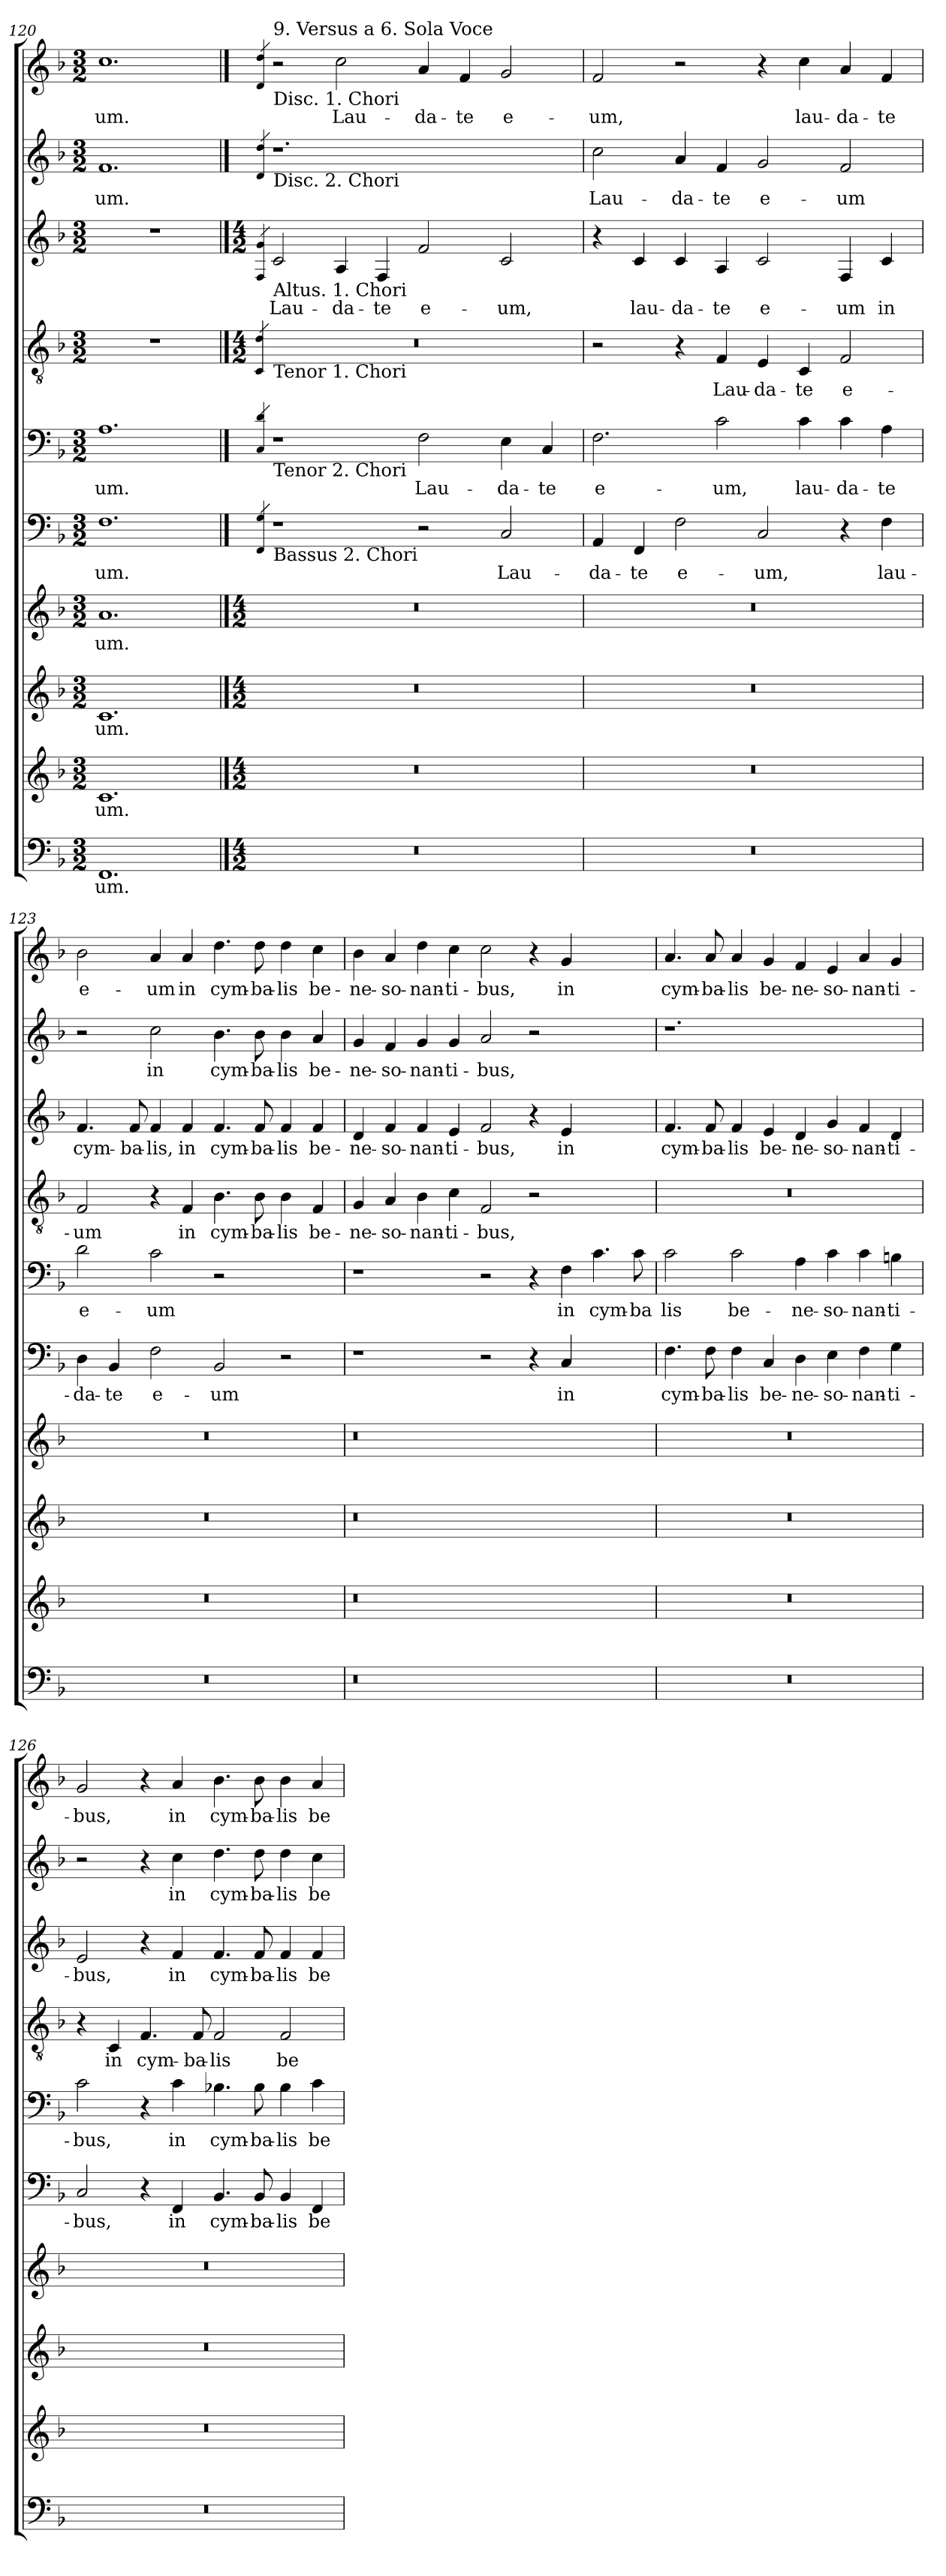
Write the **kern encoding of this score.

**kern	**text	**kern	**text	**kern	**text	**kern	**text	**kern	**text	**kern	**text	**kern	**text	**kern	**text	**kern	**text	**kern	**text
*part10	*part10	*part9	*part9	*part8	*part8	*part7	*part7	*part6	*part6	*part5	*part5	*part4	*part4	*part3	*part3	*part2	*part2	*part1	*part1
*staff10	*staff10	*staff9	*staff9	*staff8	*staff8	*staff7	*staff7	*staff6	*staff6	*staff5	*staff5	*staff4	*staff4	*staff3	*staff3	*staff2	*staff2	*staff1	*staff1
*clefF4	*	*clefG2	*	*clefG2	*	*clefG2	*	*clefF4	*	*clefF4	*	*clefGv2	*	*clefG2	*	*clefG2	*	*clefG2	*
*k[b-]	*	*k[b-]	*	*k[b-]	*	*k[b-]	*	*k[b-]	*	*k[b-]	*	*k[b-]	*	*k[b-]	*	*k[b-]	*	*k[b-]	*
*F:	*	*F:	*	*F:	*	*F:	*	*F:	*	*F:	*	*F:	*	*F:	*	*F:	*	*F:	*
*M3/2	*	*M3/2	*	*M3/2	*	*M3/2	*	*M3/2	*	*M3/2	*	*M3/2	*	*M3/2	*	*M3/2	*	*M3/2	*
=120	=120	=120	=120	=120	=120	=120	=120	=120	=120	=120	=120	=120	=120	=120	=120	=120	=120	=120	=120
!	!LO:LY:b	!	!LO:LY:b	!	!LO:LY:b	!	!LO:LY:b	!	!LO:LY:b	!	!LO:LY:b	!	!	!	!	!	!LO:LY:b	!	!LO:LY:b
1.FF	-um.	1.c	-um.	1.c	-um.	1.a	-um.	1.F	-um.	1.A	-um.	1.r	.	1.r	.	1.f	-um.	1.cc	-um.
!!LO:PB:g=z
==121	==121	==121	==121	==121	==121	==121	==121	==121	==121	==121	==121	==121	==121	==121	==121	==121	==121	==121	==121
*M4/2	*	*M4/2	*	*M4/2	*	*M4/2	*	*	*	*	*	*M4/2	*	*M4/2	*	*	*	*	*
!	!	!	!	!	!	!	!	!	!	!	!	!	!	!	!	!	!	!LO:N:n=1:head=solid	!
!	!	!	!	!	!	!	!	!	!	!	!	!	!	!	!	!LO:N:n=1:head=solid	!	!LO:N:n=2:head=solid	!
!	!	!	!	!	!	!	!	!	!	!	!	!	!	!LO:N:n=1:head=solid	!	!LO:N:n=2:head=solid	!	!	!
!	!	!	!	!	!	!	!	!	!	!	!	!LO:N:n=1:head=solid	!	!LO:N:n=2:head=solid	!	!	!	!	!
!	!	!	!	!	!	!	!	!	!	!LO:N:n=1:head=solid	!	!LO:N:n=2:head=solid	!	!	!	!	!	!	!
!	!	!	!	!	!	!	!	!LO:N:n=1:head=solid	!	!LO:N:n=2:head=solid	!	!	!	!	!	!	!	!	!
!	!	!	!	!	!	!	!	!LO:N:n=2:head=solid	!	!	!	!	!	!	!	!	!	!	!
.	.	.	.	.	.	.	.	4qFF/ 4qG/	.	4qC/ 4qd/	.	4qC/ 4qd/	.	4qF/ 4qg/	.	4qd/ 4qdd/	.	4qd/ 4qdd/	.
!	!	!	!	!	!	!	!	!	!	!	!	!	!	!	!	!	!	!LO:TX:b:t=Disc. 1. Chori	!
!	!	!	!	!	!	!	!	!	!	!	!	!	!	!	!	!	!	!LO:TX:a:t=9. Versus a 6. Sola Voce	!
!	!	!	!	!	!	!	!	!	!	!	!	!	!	!	!	!LO:TX:b:t=Disc. 2. Chori	!	!	!
!	!	!	!	!	!	!	!	!	!	!	!	!	!	!LO:TX:b:t=Altus. 1. Chori	!	!	!	!	!
!	!	!	!	!	!	!	!	!	!	!	!	!LO:TX:b:t=Tenor 1. Chori	!	!	!	!	!	!	!
!	!	!	!	!	!	!	!	!	!	!LO:TX:b:t=Tenor 2. Chori	!	!	!	!	!	!	!	!	!
!	!	!	!	!	!	!	!	!LO:TX:b:t=Bassus 2. Chori	!	!	!	!	!	!	!	!	!	!	!
!	!	!	!	!	!	!	!	!	!	!	!	!	!	!	!LO:LY:b	!	!	!	!
0r	.	0r	.	0r	.	0r	.	1r	.	1r	.	0r	.	2c/	Lau-	1.r	.	2r	.
!	!	!	!	!	!	!	!	!	!	!	!	!	!	!	!LO:LY:b	!	!	!	!LO:LY:b
.	.	.	.	.	.	.	.	.	.	.	.	.	.	4A/	-da-	.	.	2cc\	Lau-
!	!	!	!	!	!	!	!	!	!	!	!	!	!	!	!LO:LY:b	!	!	!	!
.	.	.	.	.	.	.	.	.	.	.	.	.	.	4F/	-te	.	.	.	.
!	!	!	!	!	!	!	!	!	!	!	!LO:LY:b	!	!	!	!LO:LY:b	!	!	!	!LO:LY:b
.	.	.	.	.	.	.	.	2r	.	2F\	Lau-	.	.	2f/	e-	.	.	4a/	-da-
!	!	!	!	!	!	!	!	!	!	!	!	!	!	!	!	!	!	!	!LO:LY:b
.	.	.	.	.	.	.	.	.	.	.	.	.	.	.	.	.	.	4f/	-te
!	!	!	!	!	!	!	!	!	!LO:LY:b	!	!LO:LY:b	!	!	!	!LO:LY:b	!	!	!	!LO:LY:b
.	.	.	.	.	.	.	.	2C/	Lau-	4E\	-da-	.	.	2c/	-um,	2ryy	.	2g/	e-
!	!	!	!	!	!	!	!	!	!	!	!LO:LY:b	!	!	!	!	!	!	!	!
.	.	.	.	.	.	.	.	.	.	4C/	-te	.	.	.	.	.	.	.	.
=122	=122	=122	=122	=122	=122	=122	=122	=122	=122	=122	=122	=122	=122	=122	=122	=122	=122	=122	=122
!	!	!	!	!	!	!	!	!	!LO:LY:b	!	!LO:LY:b	!	!	!	!	!	!LO:LY:b	!	!LO:LY:b
0r	.	0r	.	0r	.	0r	.	4AA/	-da-	2.F\	e-	2r	.	4r	.	2cc\	Lau-	2f/	-um,
!	!	!	!	!	!	!	!	!	!LO:LY:b	!	!	!	!	!	!LO:LY:b	!	!	!	!
.	.	.	.	.	.	.	.	4FF/	-te	.	.	.	.	4c/	lau-	.	.	.	.
!	!	!	!	!	!	!	!	!	!LO:LY:b	!	!	!	!	!	!LO:LY:b	!	!LO:LY:b	!	!
.	.	.	.	.	.	.	.	2F\	e-	.	.	4r	.	4c/	-da-	4a/	-da-	2r	.
!	!	!	!	!	!	!	!	!	!	!	!LO:LY:b	!	!LO:LY:b	!	!LO:LY:b	!	!LO:LY:b	!	!
.	.	.	.	.	.	.	.	.	.	2c\	-um,	4F/	Lau-	4A/	-te	4f/	-te	.	.
!	!	!	!	!	!	!	!	!	!LO:LY:b	!	!	!	!LO:LY:b	!	!LO:LY:b	!	!LO:LY:b	!	!
.	.	.	.	.	.	.	.	2C/	-um,	.	.	4E/	-da-	2c/	e-	2g/	e-	4r	.
!	!	!	!	!	!	!	!	!	!	!	!LO:LY:b	!	!LO:LY:b	!	!	!	!	!	!LO:LY:b
.	.	.	.	.	.	.	.	.	.	4c\	lau-	4C/	-te	.	.	.	.	4cc\	lau-
!	!	!	!	!	!	!	!	!	!	!	!LO:LY:b	!	!LO:LY:b	!	!LO:LY:b	!	!LO:LY:b	!	!LO:LY:b
.	.	.	.	.	.	.	.	4r	.	4c\	-da-	2F/	e-	4F/	-um	2f/	-um	4a/	-da-
!	!	!	!	!	!	!	!	!	!LO:LY:b	!	!LO:LY:b	!	!	!	!LO:LY:b	!	!	!	!LO:LY:b
.	.	.	.	.	.	.	.	4F\	lau-	4A\	-te	.	.	4c/	in	.	.	4f/	-te
=123	=123	=123	=123	=123	=123	=123	=123	=123	=123	=123	=123	=123	=123	=123	=123	=123	=123	=123	=123
!	!	!	!	!	!	!	!	!	!LO:LY:b	!	!LO:LY:b	!	!LO:LY:b	!	!LO:LY:b	!	!	!	!LO:LY:b
0r	.	0r	.	0r	.	0r	.	4D\	-da-	2d\	e-	2F/	-um	4.f/	cym-	2r	.	2b-\	e-
!	!	!	!	!	!	!	!	!	!LO:LY:b	!	!	!	!	!	!	!	!	!	!
.	.	.	.	.	.	.	.	4BB-/	-te	.	.	.	.	.	.	.	.	.	.
!	!	!	!	!	!	!	!	!	!	!	!	!	!	!	!LO:LY:b	!	!	!	!
.	.	.	.	.	.	.	.	.	.	.	.	.	.	8f/	-ba-	.	.	.	.
!	!	!	!	!	!	!	!	!	!LO:LY:b	!	!LO:LY:b	!	!	!	!LO:LY:b	!	!LO:LY:b	!	!LO:LY:b
.	.	.	.	.	.	.	.	2F\	e-	2c\	-um	4r	.	4f/	-lis,	2cc\	in	4a/	-um
!	!	!	!	!	!	!	!	!	!	!	!	!	!LO:LY:b	!	!LO:LY:b	!	!	!	!LO:LY:b
.	.	.	.	.	.	.	.	.	.	.	.	4F/	in	4f/	in	.	.	4a/	in
!	!	!	!	!	!	!	!	!	!LO:LY:b	!	!	!	!LO:LY:b	!	!LO:LY:b	!	!LO:LY:b	!	!LO:LY:b
.	.	.	.	.	.	.	.	2BB-/	-um	2r	.	4.B-\	cym-	4.f/	cym-	4.b-\	cym-	4.dd\	cym-
!	!	!	!	!	!	!	!	!	!	!	!	!	!LO:LY:b	!	!LO:LY:b	!	!LO:LY:b	!	!LO:LY:b
.	.	.	.	.	.	.	.	.	.	.	.	8B-\	-ba-	8f/	-ba-	8b-\	-ba-	8dd\	-ba-
!	!	!	!	!	!	!	!	!	!	!	!	!	!LO:LY:b	!	!LO:LY:b	!	!LO:LY:b	!	!LO:LY:b
.	.	.	.	.	.	.	.	2r	.	2ryy	.	4B-\	-lis	4f/	-lis	4b-\	-lis	4dd\	-lis
!	!	!	!	!	!	!	!	!	!	!	!	!	!LO:LY:b	!	!LO:LY:b	!	!LO:LY:b	!	!LO:LY:b
.	.	.	.	.	.	.	.	.	.	.	.	4F/	be-	4f/	be-	4a/	be-	4cc\	be-
!!LO:LB:g=z
=124	=124	=124	=124	=124	=124	=124	=124	=124	=124	=124	=124	=124	=124	=124	=124	=124	=124	=124	=124
!	!	!	!	!	!	!	!	!	!	!	!	!	!LO:LY:b	!	!LO:LY:b	!	!LO:LY:b	!	!LO:LY:b
0r	.	0r	.	0r	.	0r	.	1r	.	1r	.	4G/	-ne-	4d/	-ne-	4g/	-ne-	4b-\	-ne-
!	!	!	!	!	!	!	!	!	!	!	!	!	!LO:LY:b	!	!LO:LY:b	!	!LO:LY:b	!	!LO:LY:b
.	.	.	.	.	.	.	.	.	.	.	.	4A/	-so-	4f/	-so-	4f/	-so-	4a/	-so-
!	!	!	!	!	!	!	!	!	!	!	!	!	!LO:LY:b	!	!LO:LY:b	!	!LO:LY:b	!	!LO:LY:b
.	.	.	.	.	.	.	.	.	.	.	.	4B-\	-nan-	4f/	-nan-	4g/	-nan-	4dd\	-nan-
!	!	!	!	!	!	!	!	!	!	!	!	!	!LO:LY:b	!	!LO:LY:b	!	!LO:LY:b	!	!LO:LY:b
.	.	.	.	.	.	.	.	.	.	.	.	4c\	-ti-	4e/	-ti-	4g/	-ti-	4cc\	-ti-
!	!	!	!	!	!	!	!	!	!	!	!	!	!LO:LY:b	!	!LO:LY:b	!	!LO:LY:b	!	!LO:LY:b
.	.	.	.	.	.	.	.	2r	.	2r	.	2F/	-bus,	2f/	-bus,	2a/	-bus,	2cc\	-bus,
.	.	.	.	.	.	.	.	4r	.	4r	.	2r	.	4r	.	2r	.	4r	.
!	!	!	!	!	!	!	!	!	!LO:LY:b	!	!LO:LY:b	!	!	!	!LO:LY:b	!	!	!	!LO:LY:b
.	.	.	.	.	.	.	.	4C/	in	4F\	in	.	.	4e/	in	.	.	4g/	in
!	!	!	!	!	!	!	!	!	!	!	!LO:LY:b	!	!	!	!	!	!	!	!
2ryy	.	2ryy	.	2ryy	.	2ryy	.	2ryy	.	4.c\	cym-	2ryy	.	2ryy	.	2ryy	.	2ryy	.
!	!	!	!	!	!	!	!	!	!	!	!LO:LY:b	!	!	!	!	!	!	!	!
.	.	.	.	.	.	.	.	.	.	8c\	-ba­	.	.	.	.	.	.	.	.
=125	=125	=125	=125	=125	=125	=125	=125	=125	=125	=125	=125	=125	=125	=125	=125	=125	=125	=125	=125
!	!	!	!	!	!	!	!	!	!LO:LY:b	!	!LO:LY:b	!	!	!	!LO:LY:b	!	!	!	!LO:LY:b
0r	.	0r	.	0r	.	0r	.	4.F\	cym-	2c\	lis	0r	.	4.f/	cym-	1.r	.	4.a/	cym-
!	!	!	!	!	!	!	!	!	!LO:LY:b	!	!	!	!	!	!LO:LY:b	!	!	!	!LO:LY:b
.	.	.	.	.	.	.	.	8F\	-ba-	.	.	.	.	8f/	-ba-	.	.	8a/	-ba-
!	!	!	!	!	!	!	!	!	!LO:LY:b	!	!LO:LY:b	!	!	!	!LO:LY:b	!	!	!	!LO:LY:b
.	.	.	.	.	.	.	.	4F\	-lis	2c\	be-	.	.	4f/	-lis	.	.	4a/	-lis
!	!	!	!	!	!	!	!	!	!LO:LY:b	!	!	!	!	!	!LO:LY:b	!	!	!	!LO:LY:b
.	.	.	.	.	.	.	.	4C/	be-	.	.	.	.	4e/	be-	.	.	4g/	be-
!	!	!	!	!	!	!	!	!	!LO:LY:b	!	!LO:LY:b	!	!	!	!LO:LY:b	!	!	!	!LO:LY:b
.	.	.	.	.	.	.	.	4D\	-ne-	4A\	-ne-	.	.	4d/	-ne-	.	.	4f/	-ne-
!	!	!	!	!	!	!	!	!	!LO:LY:b	!	!LO:LY:b	!	!	!	!LO:LY:b	!	!	!	!LO:LY:b
.	.	.	.	.	.	.	.	4E\	-so-	4c\	-so-	.	.	4g/	-so-	.	.	4e/	-so-
!	!	!	!	!	!	!	!	!	!LO:LY:b	!	!LO:LY:b	!	!	!	!LO:LY:b	!	!	!	!LO:LY:b
.	.	.	.	.	.	.	.	4F\	-nan-	4c\	-nan-	.	.	4f/	-nan-	2ryy	.	4a/	-nan-
!	!	!	!	!	!	!	!	!	!LO:LY:b	!	!LO:LY:b	!	!	!	!LO:LY:b	!	!	!	!LO:LY:b
.	.	.	.	.	.	.	.	4G\	-ti-	4Bn\	-ti-	.	.	4d/	-ti-	.	.	4g/	-ti-
=126	=126	=126	=126	=126	=126	=126	=126	=126	=126	=126	=126	=126	=126	=126	=126	=126	=126	=126	=126
!	!	!	!	!	!	!	!	!	!LO:LY:b	!	!LO:LY:b	!	!	!	!LO:LY:b	!	!	!	!LO:LY:b
0r	.	0r	.	0r	.	0r	.	2C/	-bus,	2c\	-bus,	4r	.	2e/	-bus,	2r	.	2g/	-bus,
!	!	!	!	!	!	!	!	!	!	!	!	!	!LO:LY:b	!	!	!	!	!	!
.	.	.	.	.	.	.	.	.	.	.	.	4C/	in	.	.	.	.	.	.
!	!	!	!	!	!	!	!	!	!	!	!	!	!LO:LY:b	!	!	!	!	!	!
.	.	.	.	.	.	.	.	4r	.	4r	.	4.F/	cym-	4r	.	4r	.	4r	.
!	!	!	!	!	!	!	!	!	!LO:LY:b	!	!LO:LY:b	!	!	!	!LO:LY:b	!	!LO:LY:b	!	!LO:LY:b
.	.	.	.	.	.	.	.	4FF/	in	4c\	in	.	.	4f/	in	4cc\	in	4a/	in
!	!	!	!	!	!	!	!	!	!	!	!	!	!LO:LY:b	!	!	!	!	!	!
.	.	.	.	.	.	.	.	.	.	.	.	8F/	-ba-	.	.	.	.	.	.
!	!	!	!	!	!	!	!	!	!LO:LY:b	!	!LO:LY:b	!	!LO:LY:b	!	!LO:LY:b	!	!LO:LY:b	!	!LO:LY:b
.	.	.	.	.	.	.	.	4.BB-/	cym-	4.B-X\	cym-	2F/	-lis	4.f/	cym-	4.dd\	cym-	4.b-\	cym-
!	!	!	!	!	!	!	!	!	!LO:LY:b	!	!LO:LY:b	!	!	!	!LO:LY:b	!	!LO:LY:b	!	!LO:LY:b
.	.	.	.	.	.	.	.	8BB-/	-ba-	8B-\	-ba-	.	.	8f/	-ba-	8dd\	-ba-	8b-\	-ba-
!	!	!	!	!	!	!	!	!	!LO:LY:b	!	!LO:LY:b	!	!LO:LY:b	!	!LO:LY:b	!	!LO:LY:b	!	!LO:LY:b
.	.	.	.	.	.	.	.	4BB-/	-lis	4B-\	-lis	2F/	be-	4f/	-lis	4dd\	-lis	4b-\	-lis
!	!	!	!	!	!	!	!	!	!LO:LY:b	!	!LO:LY:b	!	!	!	!LO:LY:b	!	!LO:LY:b	!	!LO:LY:b
.	.	.	.	.	.	.	.	4FF/	be-	4c\	be-	.	.	4f/	be-	4cc\	be-	4a/	be-
=	=	=	=	=	=	=	=	=	=	=	=	=	=	=	=	=	=	=	=
*-	*-	*-	*-	*-	*-	*-	*-	*-	*-	*-	*-	*-	*-	*-	*-	*-	*-	*-	*-
